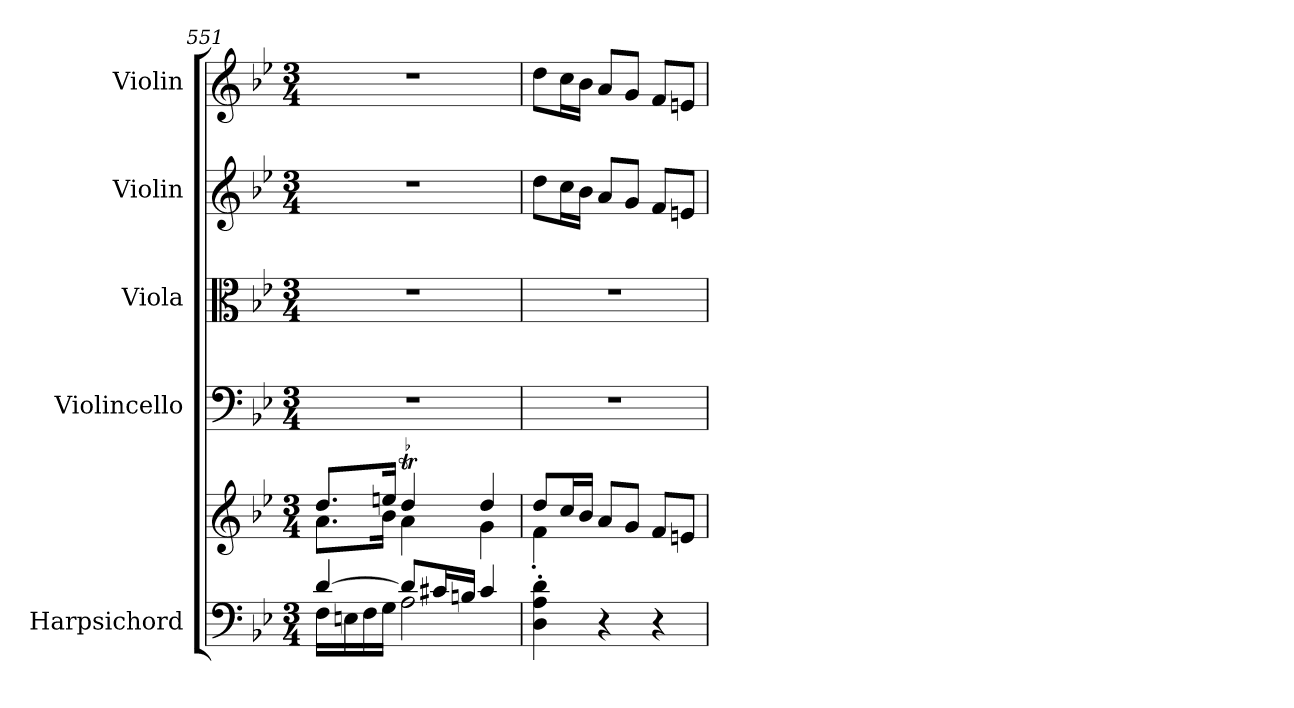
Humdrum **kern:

**kern	**kern	**kern	**kern	**kern	**kern
*part5	*part5	*part4	*part3	*part2	*part1
*staff6	*staff5	*staff4	*staff3	*staff2	*staff1
*I"Harpsichord	*	*I"Violincello	*I"Viola	*I"Violin	*I"Violin
*I'Hpschd	*	*I'Vc	*I'Vla	*I'Vln	*I'Vln
*clefF4	*clefG2	*clefF4	*clefC3	*clefG2	*clefG2
*k[b-e-]	*k[b-e-]	*k[b-e-]	*k[b-e-]	*k[b-e-]	*k[b-e-]
*M3/4	*M3/4	*M3/4	*M3/4	*M3/4	*M3/4
=551	=551	=551	=551	=551	=551
*^	*^	*	*	*	*
[4d/	16F\LL	8.dd/L	8.a\L	2.r	2.r	2.r	2.r
.	16En\	.	.	.	.	.	.
.	16F\	.	.	.	.	.	.
.	16G\JJ	16een/Jk	16b-\Jk	.	.	.	.
8d/L]	2A\	4ddt/	4a\	.	.	.	.
16c#X/L	.	.	.	.	.	.	.
16Bn/JJ	.	.	.	.	.	.	.
4c#/	.	4dd/	4g\	.	.	.	.
*v	*v	*	*	*	*	*	*
!!LO:PB:g=z
=552	=552	=552	=552	=552	=552	=552
4D\' 4A\' 4d\'	8dd/L	4f'\	2.r	2.r	8dd\L	8dd\L
.	16cc/L	.	.	.	16cc\L	16cc\L
.	16b-/JJ	.	.	.	16b-\JJ	16b-\JJ
4r	8a/L	2ryy	.	.	8a/L	8a/L
.	8g/J	.	.	.	8g/J	8g/J
4r	8f/L	.	.	.	8f/L	8f/L
.	8en/J	.	.	.	8en/J	8en/J
*	*v	*v	*	*	*	*
=	=	=	=	=	=
*-	*-	*-	*-	*-	*-
